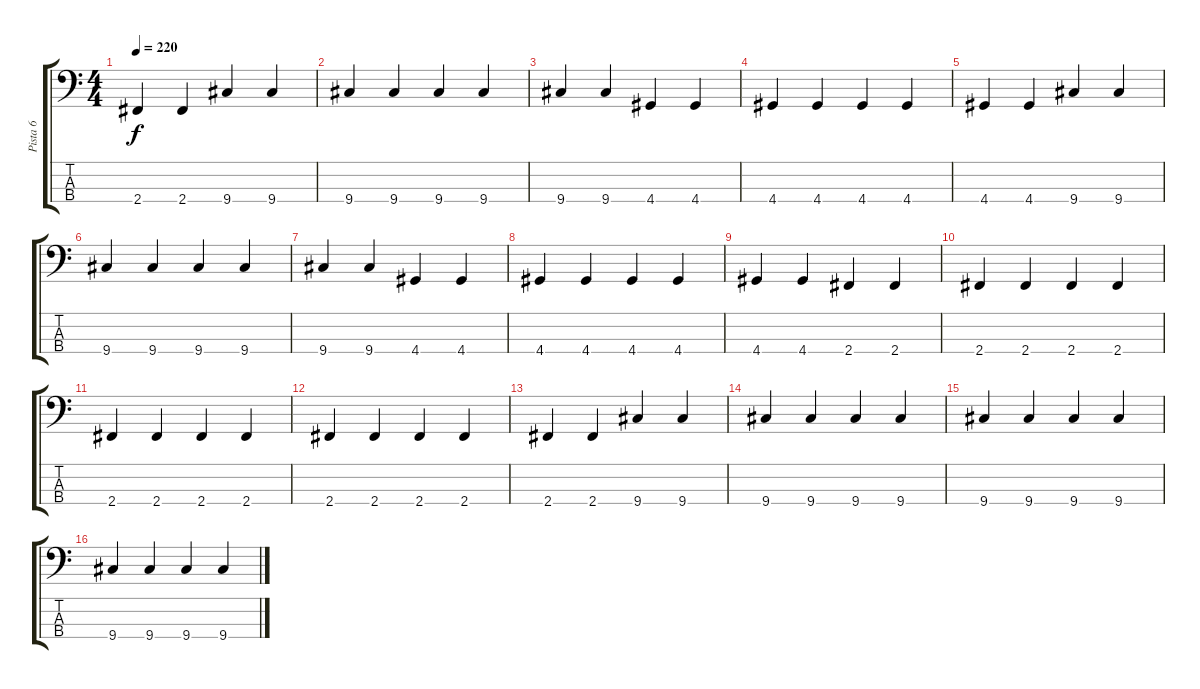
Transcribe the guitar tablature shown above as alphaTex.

\track ("Pista 6" "Pista 6") {instrument electricbassfinger}
\staff {score tabs}
\tuning (G2 D2 A1 E1) {hide}
\ts (4 4)
\tempo 220
\clef f4
\ks c
2.4.4{dy f} 2.4.4 9.4.4 9.4.4 |
9.4.4 9.4.4 9.4.4 9.4.4 |
9.4.4 9.4.4 4.4.4 4.4.4 |
4.4.4 4.4.4 4.4.4 4.4.4 |
4.4.4 4.4.4 9.4.4 9.4.4 |
9.4.4 9.4.4 9.4.4 9.4.4 |
9.4.4 9.4.4 4.4.4 4.4.4 |
4.4.4 4.4.4 4.4.4 4.4.4 |
4.4.4 4.4.4 2.4.4 2.4.4 |
2.4.4 2.4.4 2.4.4 2.4.4 |
2.4.4 2.4.4 2.4.4 2.4.4 |
2.4.4 2.4.4 2.4.4 2.4.4 |
2.4.4 2.4.4 9.4.4 9.4.4 |
9.4.4 9.4.4 9.4.4 9.4.4 |
9.4.4 9.4.4 9.4.4 9.4.4 |
9.4.4 9.4.4 9.4.4 9.4.4
